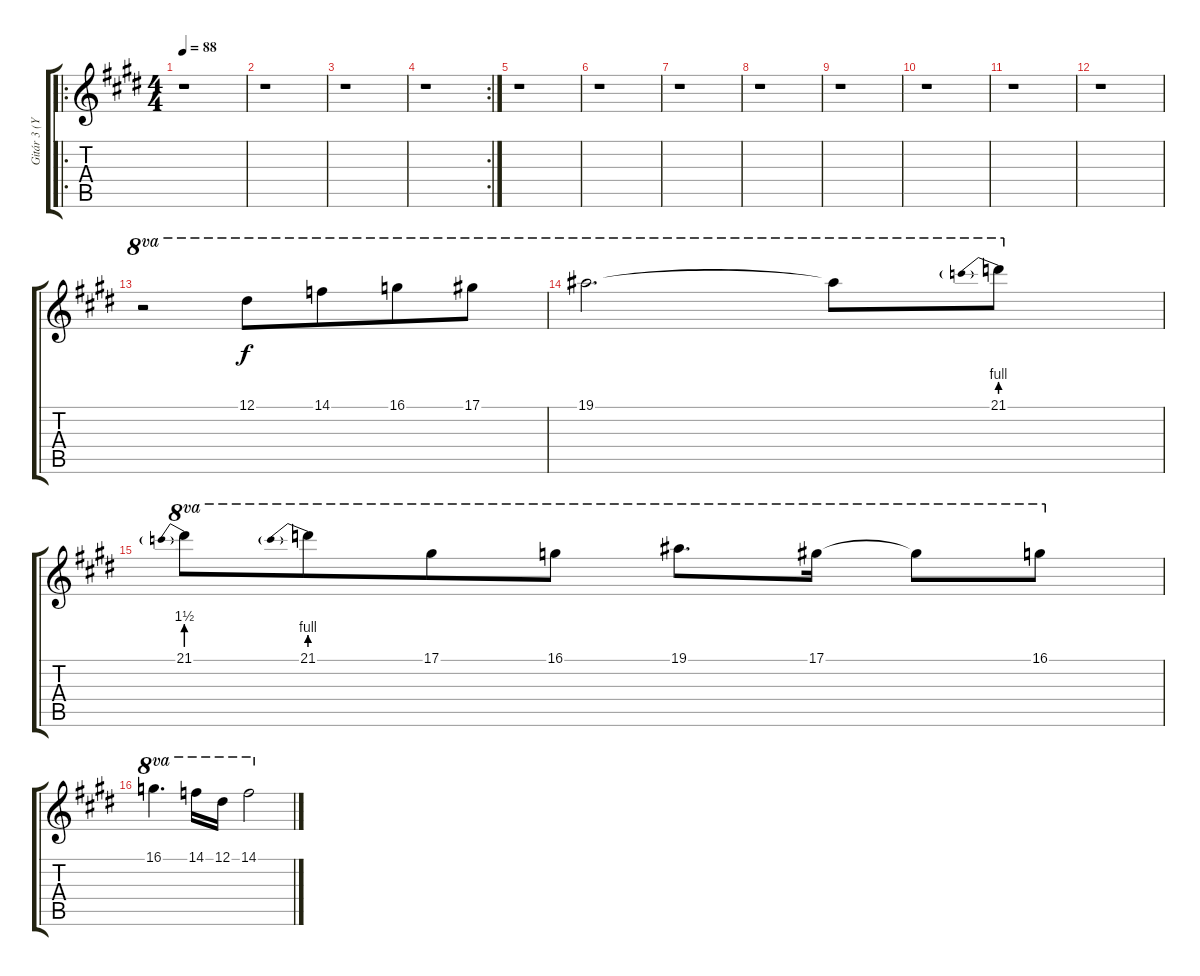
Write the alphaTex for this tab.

\track ("Gitár 3 (Yngwie Malmsteen)" "Gitár 3 (Y") {instrument distortionguitar}
\staff {score tabs}
\tuning (Eb4 Bb3 Gb3 Db3 Ab2 Eb2) {hide}
\ro
\ts (4 4)
\tempo 88
\clef g2
\ks e
r.1{dy f} |
r.1 |
r.1 |
\rc 2
r.1 |
r.1 |
r.1 |
r.1 |
r.1 |
r.1 |
r.1 |
r.1 |
r.1 |
r.2{ot 8va} 12.1.8{ot 8va} 14.1.8{ot 8va beam merge} 16.1.8{ot 8va} 17.1.8{ot 8va} |
19.1.2{d ot 8va} 19.1{t}.8{ot 8va} 21.1{be (prebend 0 4 60 4)}.8{ot 8va} |
21.1{be (prebend 0 6 60 6)}.8{ot 8va} 21.1{be (prebend 0 4 60 4)}.8{ot 8va beam merge} 17.1.8{ot 8va} 16.1.8{ot 8va} 19.1.8{d ot 8va} 17.1.16{ot 8va} 17.1{t}.8{ot 8va} 16.1.8{ot 8va} |
16.1.4{d ot 8va} 14.1.16{ot 8va} 12.1.16{ot 8va} 14.1.2{ot 8va}
